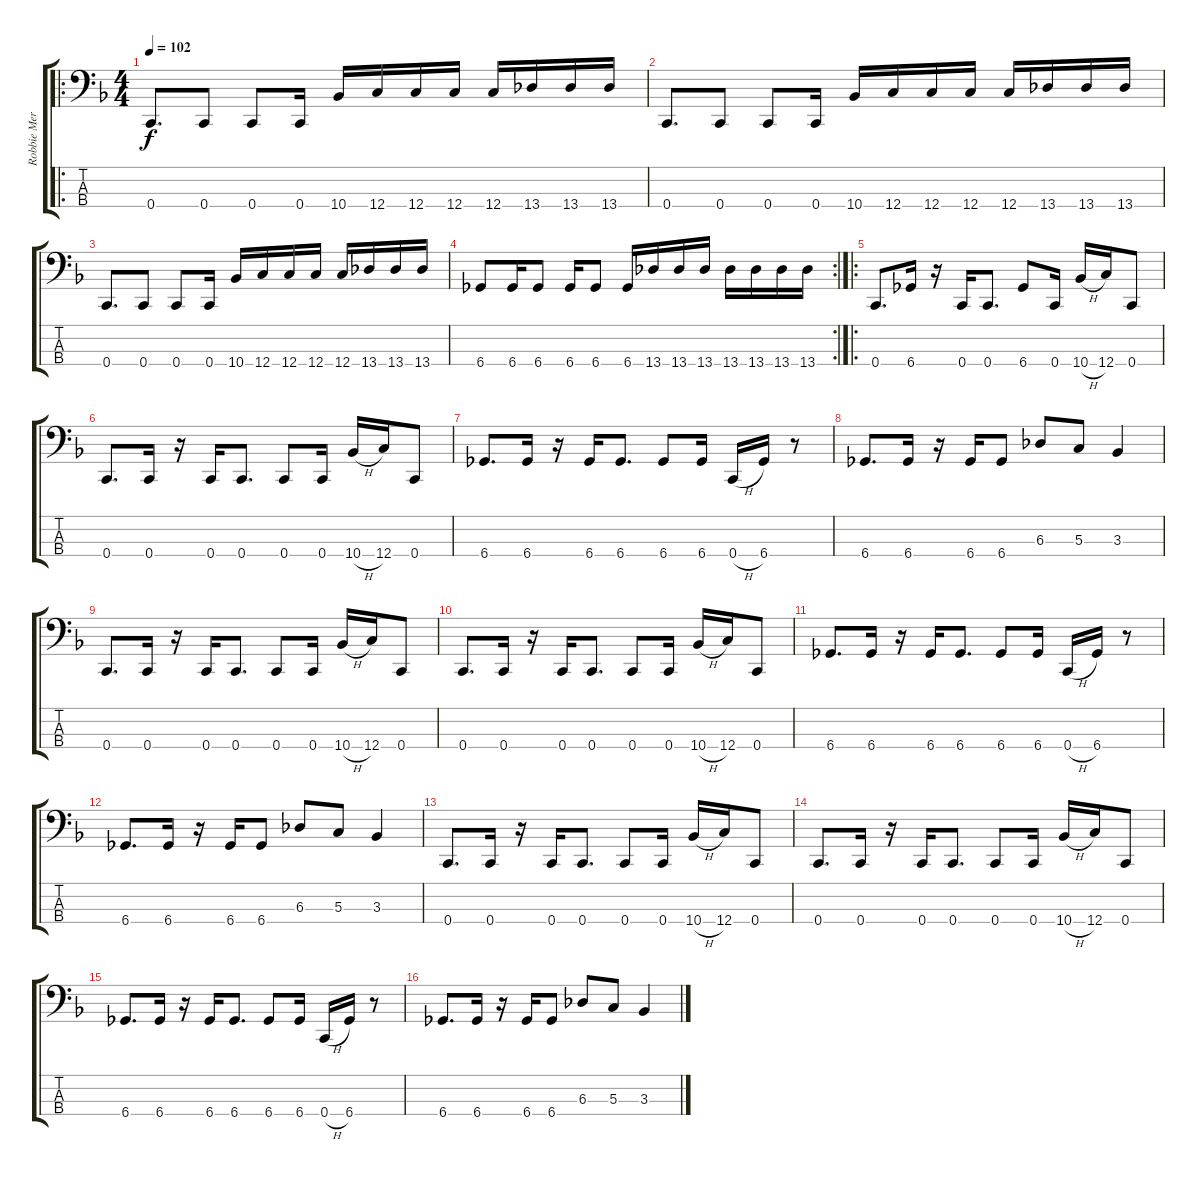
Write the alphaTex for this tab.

\track ("Robbie Merrill" "Robbie Mer") {instrument electricbassfinger}
\staff {score tabs}
\tuning (F2 C2 G1 C1) {hide}
\ro
\ts (4 4)
\tempo 102
\clef f4
\ks f
0.4.8{d dy f instrument electricbassfinger} 0.4.8 0.4.8 0.4.16 10.4.16 12.4.16 12.4.16 12.4.16 12.4.16 13.4.16 13.4.16 13.4.16 |
0.4.8{d} 0.4.8 0.4.8 0.4.16 10.4.16 12.4.16 12.4.16 12.4.16 12.4.16 13.4.16 13.4.16 13.4.16 |
0.4.8{d} 0.4.8 0.4.8 0.4.16 10.4.16 12.4.16 12.4.16 12.4.16 12.4.16 13.4.16 13.4.16 13.4.16 |
\rc 2
6.4.8 6.4.16 6.4.8 6.4.16 6.4.8 6.4.16 13.4.16 13.4.16 13.4.16 13.4.16 13.4.16 13.4.16 13.4.16 |
\ro
0.4.8{d} 6.4.16 r.16 0.4.16 0.4.8{d} 6.4.8 0.4.16 10.4{h}.16 12.4.16 0.4.8 |
0.4.8{d} 0.4.16 r.16 0.4.16 0.4.8{d} 0.4.8 0.4.16 10.4{h}.16 12.4.16 0.4.8 |
6.4.8{d} 6.4.16 r.16 6.4.16 6.4.8{d} 6.4.8 6.4.16 0.4{h}.16 6.4.16 r.8 |
6.4.8{d} 6.4.16 r.16 6.4.16 6.4.8 6.3.8 5.3.8 3.3.4 |
0.4.8{d} 0.4.16 r.16 0.4.16 0.4.8{d} 0.4.8 0.4.16 10.4{h}.16 12.4.16 0.4.8 |
0.4.8{d} 0.4.16 r.16 0.4.16 0.4.8{d} 0.4.8 0.4.16 10.4{h}.16 12.4.16 0.4.8 |
6.4.8{d} 6.4.16 r.16 6.4.16 6.4.8{d} 6.4.8 6.4.16 0.4{h}.16 6.4.16 r.8 |
6.4.8{d} 6.4.16 r.16 6.4.16 6.4.8 6.3.8 5.3.8 3.3.4 |
0.4.8{d} 0.4.16 r.16 0.4.16 0.4.8{d} 0.4.8 0.4.16 10.4{h}.16 12.4.16 0.4.8 |
0.4.8{d} 0.4.16 r.16 0.4.16 0.4.8{d} 0.4.8 0.4.16 10.4{h}.16 12.4.16 0.4.8 |
6.4.8{d} 6.4.16 r.16 6.4.16 6.4.8{d} 6.4.8 6.4.16 0.4{h}.16 6.4.16 r.8 |
6.4.8{d} 6.4.16 r.16 6.4.16 6.4.8 6.3.8 5.3.8 3.3.4
